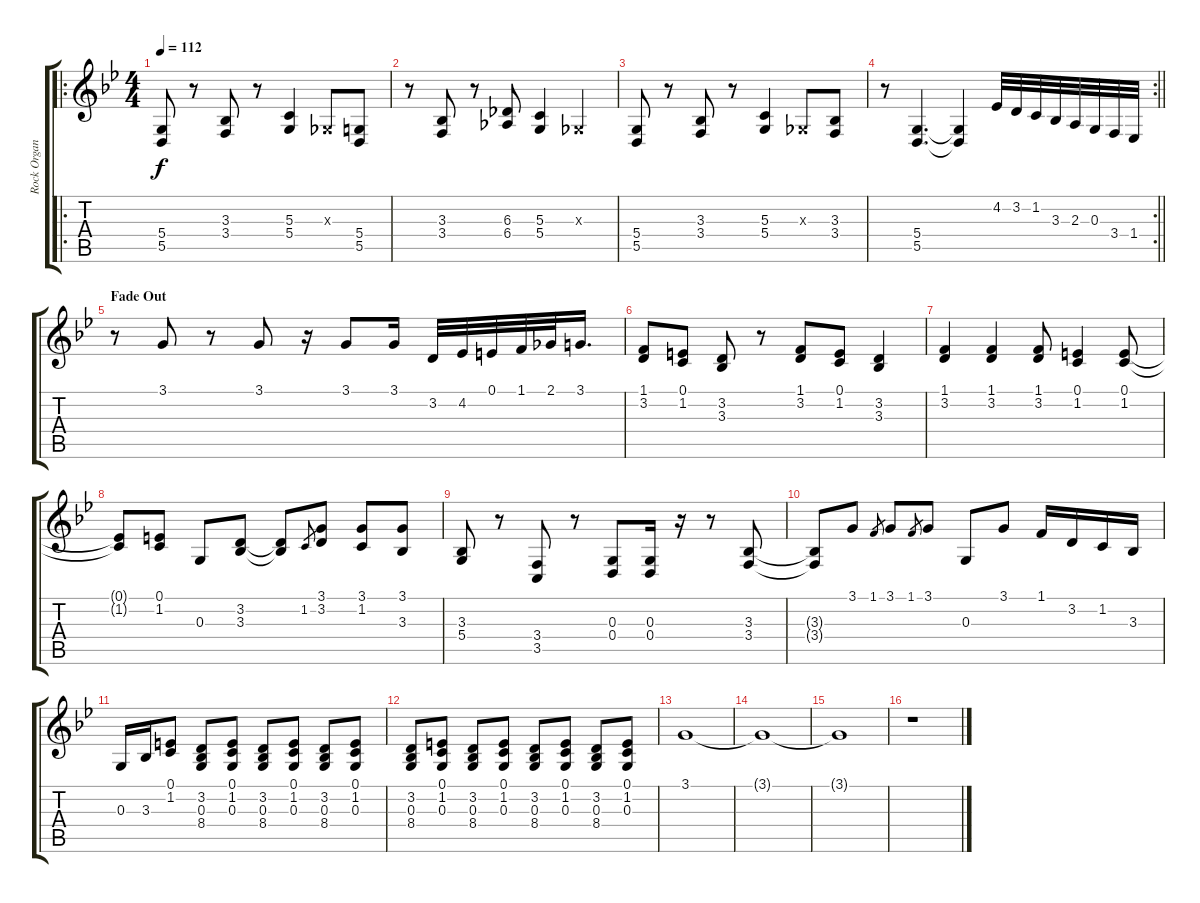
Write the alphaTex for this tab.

\track ("Rock Organ" "Rock Organ") {mute instrument rockorgan}
\staff {score tabs}
\tuning (E4 B3 G3 D3 A2 E2) {hide}
\ro
\ts (4 4)
\tempo 112
\clef g2
\ks bb
(5.4 5.5).8{dy f} r.8 (3.3 3.4).8 r.8 (5.3 5.4).4 -1.3{x}.8 (5.4 5.5).8 |
r.8 (3.3 3.4).8 r.8 (6.3 6.4).8 (5.3 5.4).4 -1.3{x}.4 |
(5.4 5.5).8 r.8 (3.3 3.4).8 r.8 (5.3 5.4).4 -1.3{x}.8 (3.3 3.4).8 |
\rc 2
\barLineRight lightlight
r.8 (5.4 5.5).4{d} (5.4{t} 5.5{t}).4 4.2.32 3.2.32 1.2.32 3.3.32 2.3.32 0.3.32 3.4.32 1.4.32 |
\section ("" "Fade Out")
r.8 3.1.8 r.8 3.1.8 r.16 3.1.8 3.1.16 3.2.32 4.2.32 0.1.32 1.1.32 2.1.32 3.1.16{d} |
(1.1 3.2).8 (0.1 1.2).8 (3.2 3.3).8 r.8 (1.1 3.2).8 (0.1 1.2).8 (3.2 3.3).4 |
(1.1 3.2).4 (1.1 3.2).4 (1.1 3.2).8 (0.1 1.2).4 (0.1 1.2).8 |
(0.1{t} 1.2{t}).8 (0.1 1.2).8 0.3.8 (3.2 3.3).8 (3.2{t} 3.3{t}).8 1.2.8{gr} (3.1 3.2).8 (3.1 1.2).8 (3.1 3.3).8 |
(3.3 5.4).8 r.8 (3.4 3.5).8 r.8 (0.3 0.4).8 (0.3 0.4).16 r.16 r.8 (3.3 3.4).8 |
(3.3{t} 3.4{t}).8 3.1.8 1.1.8{gr} 3.1.8 1.1.8{gr} 3.1.8 0.3.8 3.1.8 1.1.16 3.2.16 1.2.16 3.3.16 |
0.3.16 3.3.16 (0.1 1.2).8 (3.2 0.3 8.4).8 (0.1 1.2 0.3).8 (3.2 0.3 8.4).8 (0.1 1.2 0.3).8 (3.2 0.3 8.4).8 (0.1 1.2 0.3).8 |
(3.2 0.3 8.4).8 (0.1 1.2 0.3).8 (3.2 0.3 8.4).8 (0.1 1.2 0.3).8 (3.2 0.3 8.4).8 (0.1 1.2 0.3).8 (3.2 0.3 8.4).8 (0.1 1.2 0.3).8 |
3.1.1 |
3.1{t}.1 |
3.1{t}.1 |
r.1
